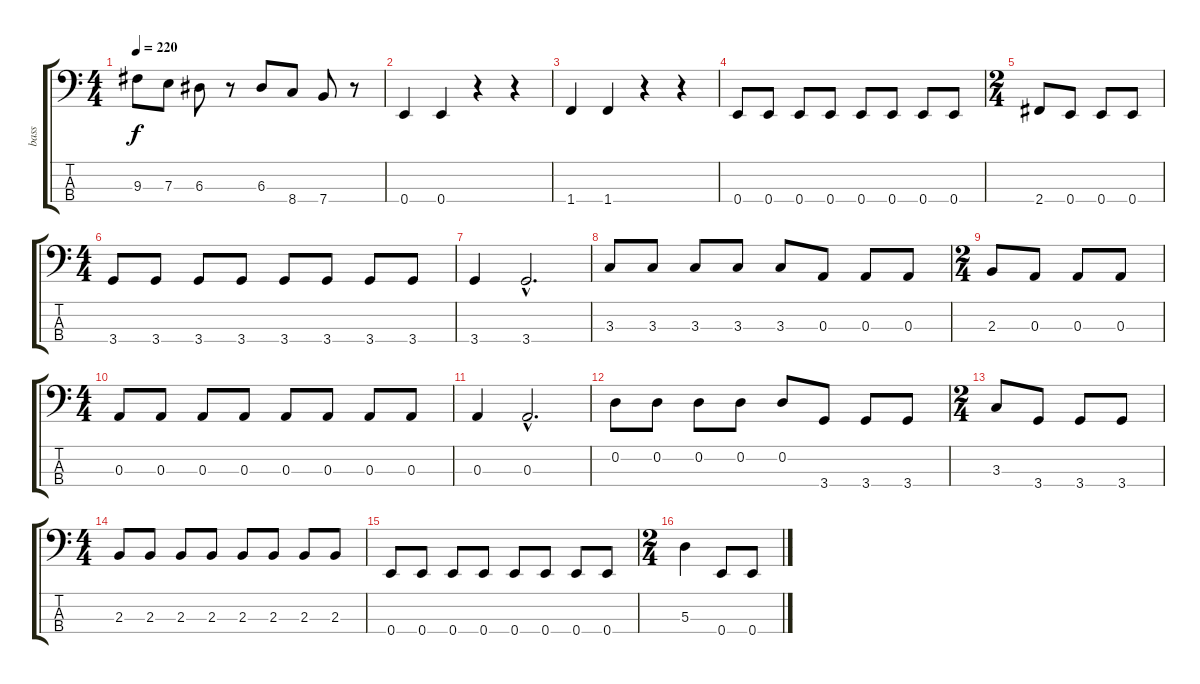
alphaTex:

\track ("bass" "bass") {instrument electricbassfinger}
\staff {score tabs}
\tuning (G2 D2 A1 E1) {hide}
\ts (4 4)
\tempo 220
\clef f4
\ks c
9.3.8{dy f} 7.3.8 6.3.8 r.8 6.3.8 8.4.8 7.4.8 r.8 |
0.4.4 0.4.4 r.4 r.4 |
1.4.4 1.4.4 r.4 r.4 |
0.4.8 0.4.8 0.4.8 0.4.8 0.4.8 0.4.8 0.4.8 0.4.8 |
\ts (2 4)
2.4.8 0.4.8 0.4.8 0.4.8 |
\ts (4 4)
3.4.8 3.4.8 3.4.8 3.4.8 3.4.8 3.4.8 3.4.8 3.4.8 |
3.4.4 3.4{hac}.2{d} |
3.3.8 3.3.8 3.3.8 3.3.8 3.3.8 0.3.8 0.3.8 0.3.8 |
\ts (2 4)
2.3.8 0.3.8 0.3.8 0.3.8 |
\ts (4 4)
0.3.8 0.3.8 0.3.8 0.3.8 0.3.8 0.3.8 0.3.8 0.3.8 |
0.3.4 0.3{hac}.2{d} |
0.2.8 0.2.8 0.2.8 0.2.8 0.2.8 3.4.8 3.4.8 3.4.8 |
\ts (2 4)
3.3.8 3.4.8 3.4.8 3.4.8 |
\ts (4 4)
2.3.8 2.3.8 2.3.8 2.3.8 2.3.8 2.3.8 2.3.8 2.3.8 |
0.4.8 0.4.8 0.4.8 0.4.8 0.4.8 0.4.8 0.4.8 0.4.8 |
\ts (2 4)
5.3.4 0.4.8 0.4.8
